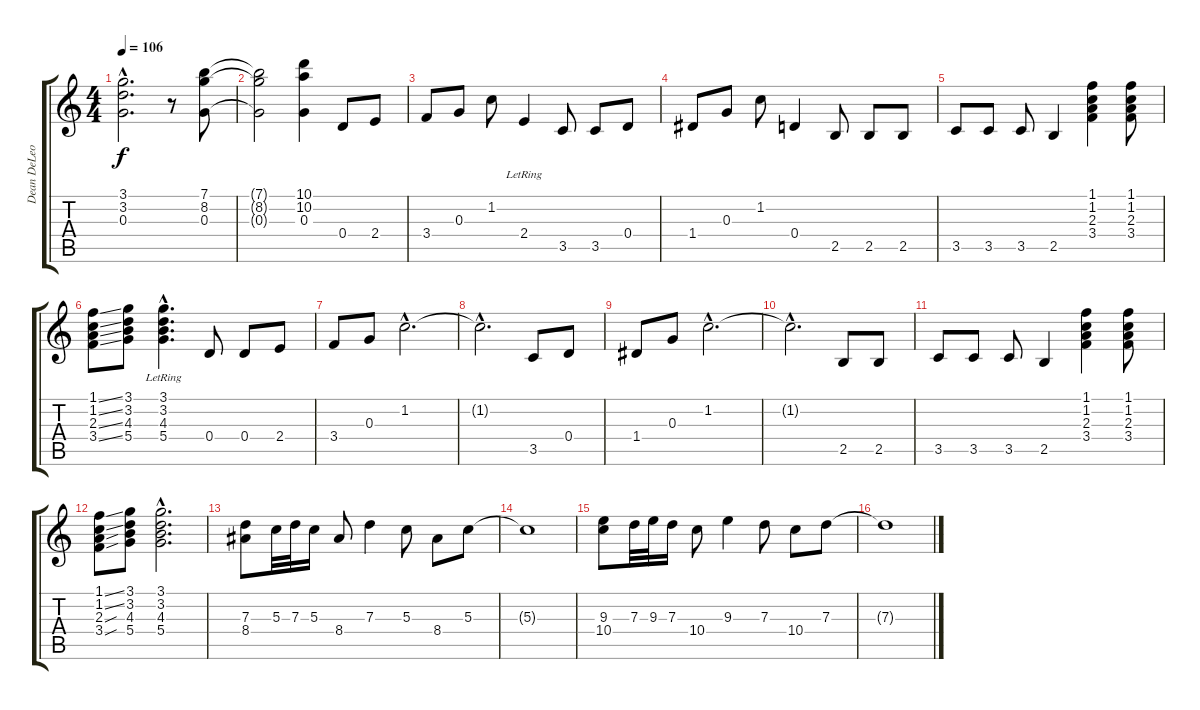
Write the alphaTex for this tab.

\track ("Dean DeLeo - Guitar 2" "Dean DeLeo") {instrument acousticguitarsteel}
\staff {score tabs}
\tuning (E4 B3 G3 D3 A2 E2) {hide}
\ts (4 4)
\tempo 106
\clef g2
\ks c
(3.1{hac} 3.2{hac} 0.3{hac}).2{d dy f} r.8 (7.1 8.2 0.3).8 |
(7.1{t} 8.2{t} 0.3{t}).2 (10.1 10.2 0.3).4 0.4.8 2.4.8 |
3.4.8 0.3.8 1.2.8 2.4{lr}.4 3.5.8 3.5.8 0.4.8 |
1.4.8 0.3.8 1.2.8 0.4.4 2.5.8 2.5.8 2.5.8 |
3.5.8 3.5.8 3.5.8 2.5.4 (1.1 1.2 2.3 3.4).4 (1.1 1.2 2.3 3.4).8 |
(1.1{ss} 1.2{ss} 2.3{ss} 3.4{ss}).8 (3.1 3.2 4.3 5.4).8 (3.1{hac} 3.2{hac} 4.3{hac lr} 5.4{hac lr}).4{d} 0.4.8 0.4.8 2.4.8 |
3.4.8 0.3.8 1.2{hac}.2{d} |
1.2{hac t}.2{d} 3.5.8 0.4.8 |
1.4.8 0.3.8 1.2{hac}.2{d} |
1.2{hac t}.2{d} 2.5.8 2.5.8 |
3.5.8 3.5.8 3.5.8 2.5.4 (1.1 1.2 2.3 3.4).4 (1.1 1.2 2.3 3.4).8 |
(1.1{ss} 1.2{ss} 2.3{sou} 3.4{sou}).8 (3.1 3.2 4.3 5.4).8 (3.1{hac} 3.2{hac} 4.3{hac} 5.4{hac}).2{d} |
(7.3 8.4).8{volume 13 instrument distortionguitar} 5.3.32 7.3.32 5.3.16 8.4.8 7.3.4 5.3.8 8.4.8 5.3.8 |
5.3{t}.1 |
(9.3 10.4).8{volume 13 instrument distortionguitar} 7.3.32 9.3.32 7.3.16 10.4.8 9.3.4 7.3.8 10.4.8 7.3.8 |
7.3{t}.1
